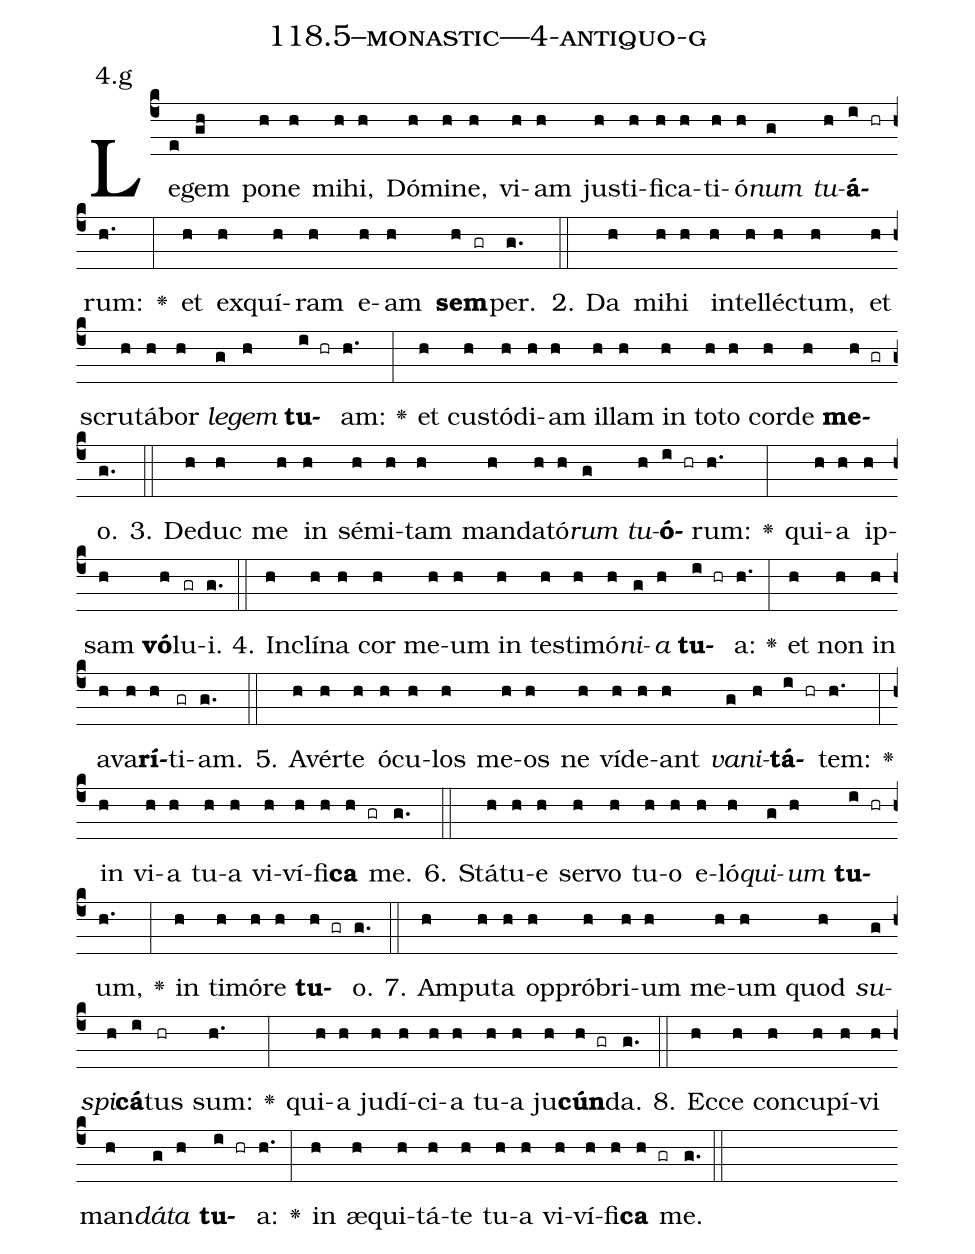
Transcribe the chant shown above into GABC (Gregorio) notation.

name: 118.5--monastic---4-antiquo-g;
annotation: 4.g;
%%
(c4)Le(e)gem(gh) po(h)ne(h) mi(h)hi,(h) Dó(h)mi(h)ne,(h) vi(h)am(h) jus(h)ti(h)fi(h)ca(h)ti(h)ó(h)<i>num</i>(g) <i>tu</i>(h)<b>á</b>(i hr)rum:(h.) <v>\greheightstar</v>(:) et(h) ex(h)quí(h)ram(h) e(h)am(h) <b>sem</b>(h gr)per.(g.) (::)
2. Da(h) mi(h)hi(h) in(h)tel(h)léc(h)tum,(h) et(h) scru(h)tá(h)bor(h) <i>le</i>(g)<i>gem</i>(h) <b>tu</b>(i hr)am:(h.) <v>\greheightstar</v>(:) et(h) cus(h)tó(h)di(h)am(h) il(h)lam(h) in(h) to(h)to(h) cor(h)de(h) <b>me</b>(h gr)o.(g.) (::)
3. De(h)duc(h) me(h) in(h) sé(h)mi(h)tam(h) man(h)da(h)tó(h)<i>rum</i>(g) <i>tu</i>(h)<b>ó</b>(i hr)rum:(h.) <v>\greheightstar</v>(:) qui(h)a(h) ip(h)sam(h) <b>vó</b>(h)lu(gr)i.(g.) (::)
4. In(h)clí(h)na(h) cor(h) me(h)um(h) in(h) tes(h)ti(h)mó(h)<i>ni</i>(g)<i>a</i>(h) <b>tu</b>(i hr)a:(h.) <v>\greheightstar</v>(:) et(h) non(h) in(h) a(h)va(h)<b>rí</b>(h)ti(gr)am.(g.) (::)
5. A(h)vér(h)te(h) ó(h)cu(h)los(h) me(h)os(h) ne(h) ví(h)de(h)ant(h) <i>va</i>(g)<i>ni</i>(h)<b>tá</b>(i hr)tem:(h.) <v>\greheightstar</v>(:) in(h) vi(h)a(h) tu(h)a(h) vi(h)ví(h)fi(h)<b>ca</b>(h gr) me.(g.) (::)
6. Stá(h)tu(h)e(h) ser(h)vo(h) tu(h)o(h) e(h)ló(h)<i>qui</i>(g)<i>um</i>(h) <b>tu</b>(i hr)um,(h.) <v>\greheightstar</v>(:) in(h) ti(h)mó(h)re(h) <b>tu</b>(h gr)o.(g.) (::)
7. Am(h)pu(h)ta(h) op(h)pró(h)bri(h)um(h) me(h)um(h) quod(h) <i>su</i>(g)<i>spi</i>(h)<b>cá</b>(i)tus(hr) sum:(h.) <v>\greheightstar</v>(:) qui(h)a(h) ju(h)dí(h)ci(h)a(h) tu(h)a(h) ju(h)<b>cún</b>(h gr)da.(g.) (::)
8. Ec(h)ce(h) con(h)cu(h)pí(h)vi(h) man(h)<i>dá</i>(g)<i>ta</i>(h) <b>tu</b>(i hr)a:(h.) <v>\greheightstar</v>(:) in(h) æ(h)qui(h)tá(h)te(h) tu(h)a(h) vi(h)ví(h)fi(h)<b>ca</b>(h gr) me.(g.) (::)
